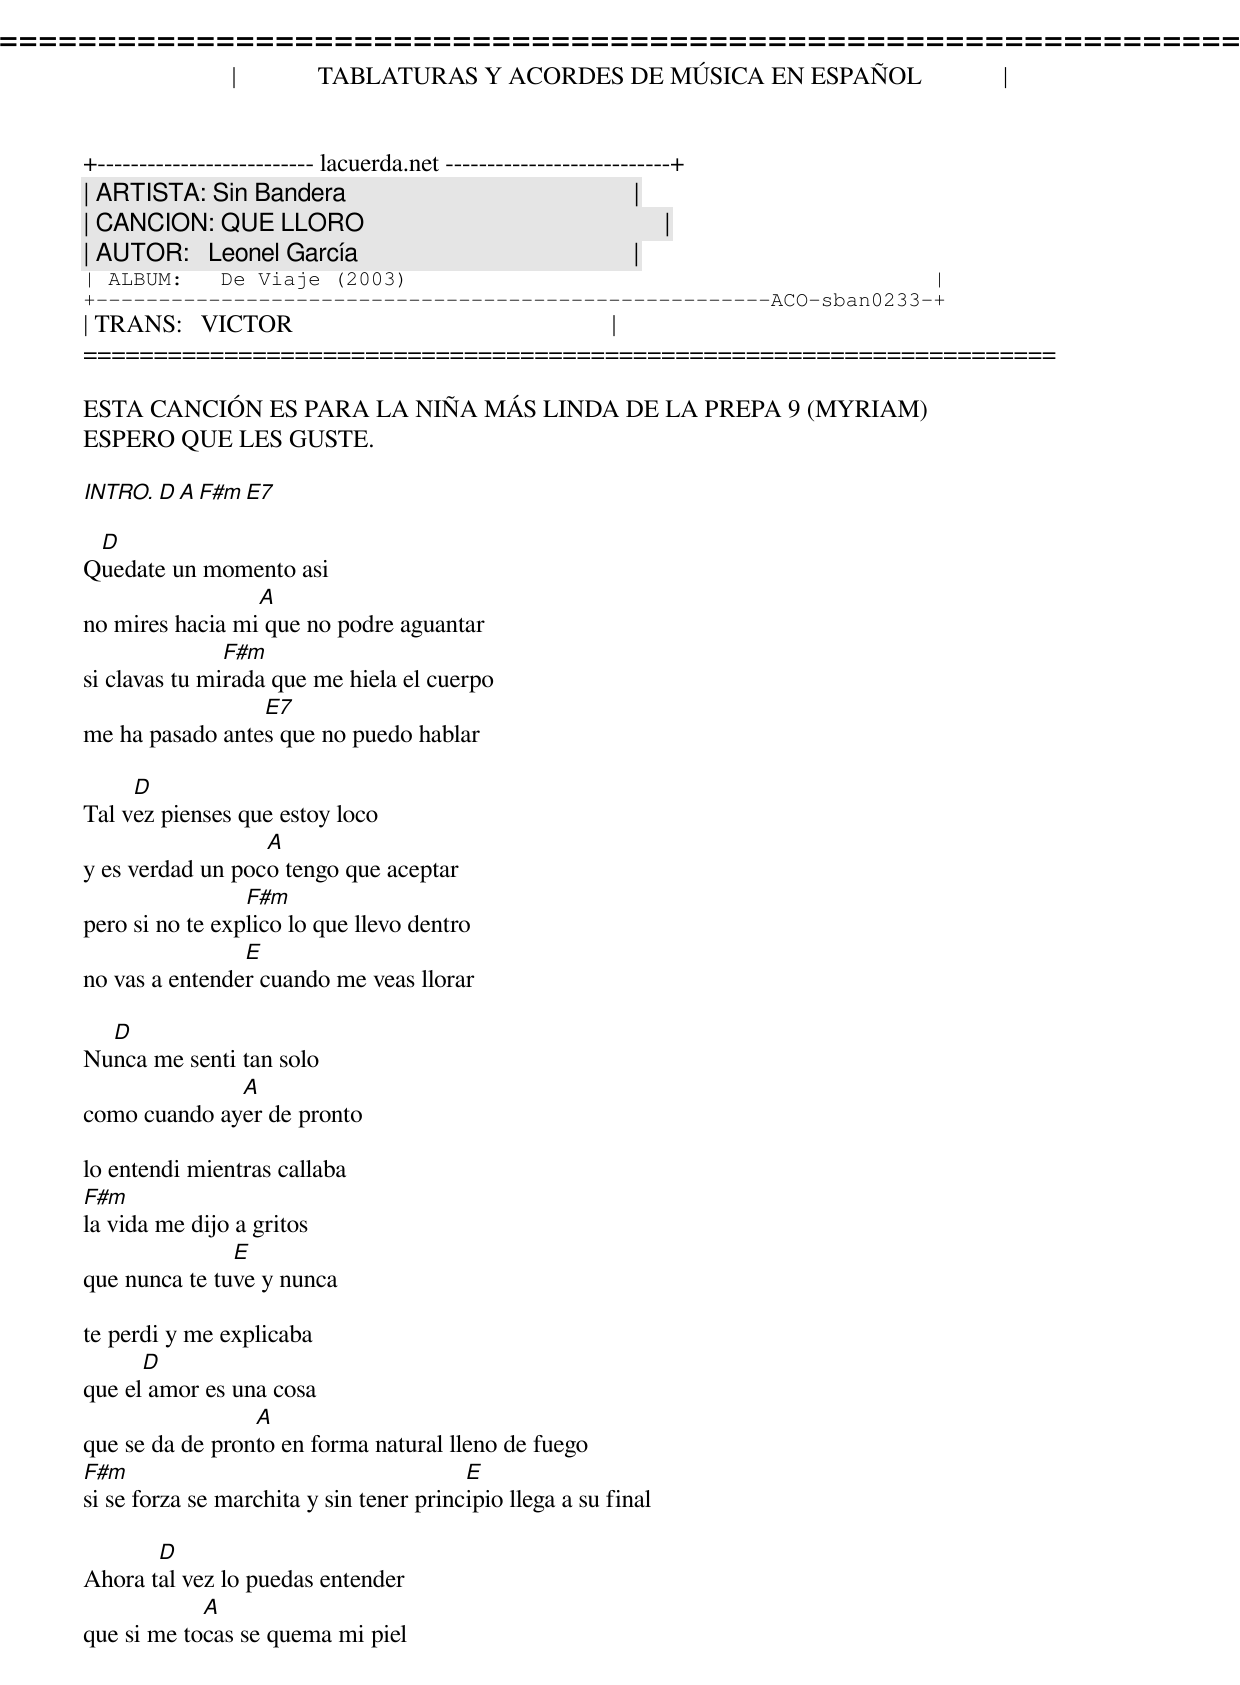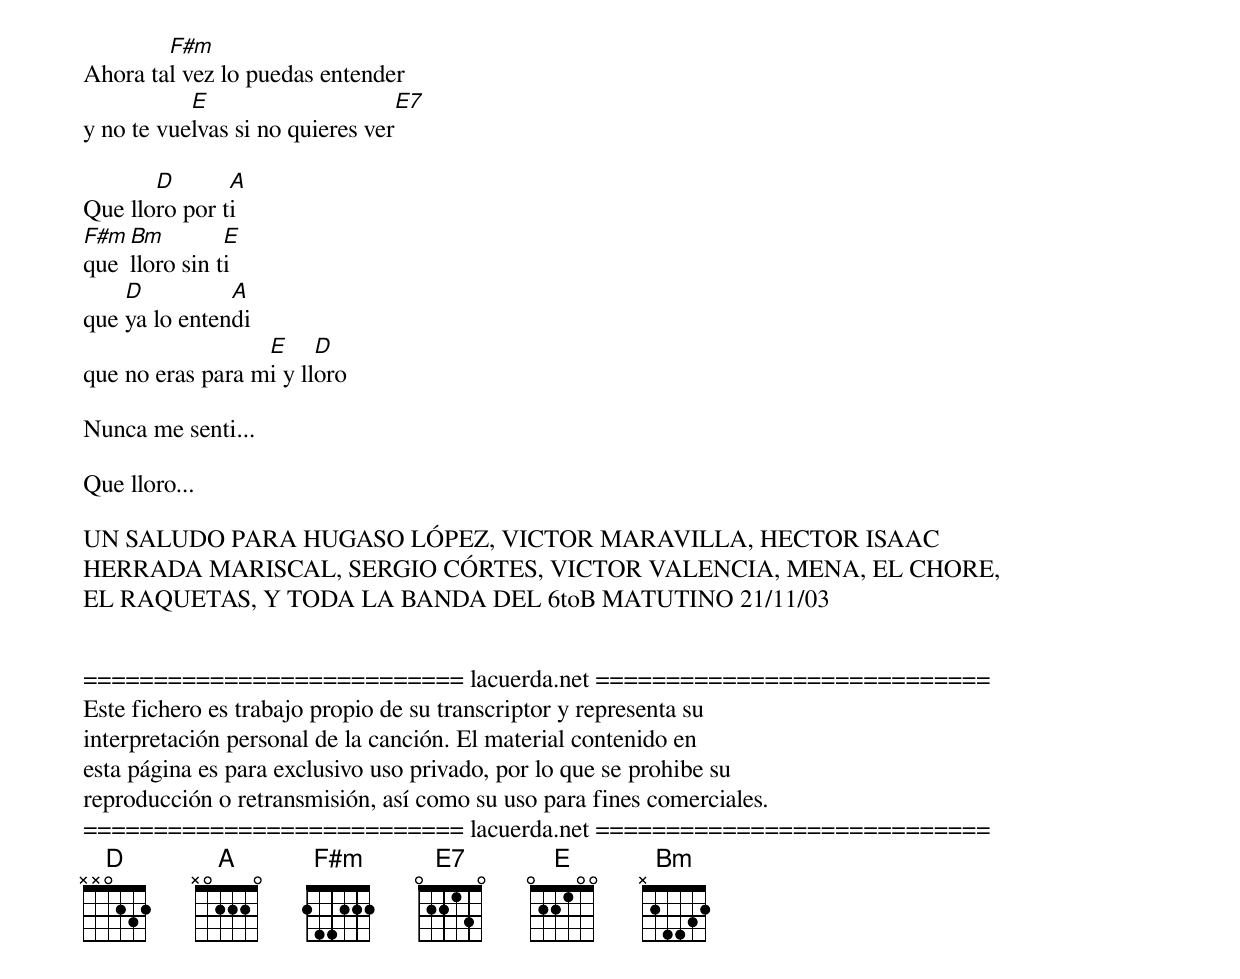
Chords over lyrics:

=====================================================================
|             TABLATURAS Y ACORDES DE MÚSICA EN ESPAÑOL             |
+-------------------------- lacuerda.net ---------------------------+
| ARTISTA: Sin Bandera                                              |
| CANCION: QUE LLORO                                                |
| AUTOR:   Leonel García                                            |
| ALBUM:   De Viaje (2003)                                          |
+------------------------------------------------------ACO-sban0233-+
| TRANS:   VICTOR                                                   |
=====================================================================

ESTA CANCIÓN ES PARA LA NIÑA MÁS LINDA DE LA PREPA 9 (MYRIAM)
ESPERO QUE LES GUSTE.

INTRO.   D A F#m E7

 D
Quedate un momento asi
                 A
no mires hacia mi que no podre aguantar
               F#m
si clavas tu mirada que me hiela el cuerpo
                 E7
me ha pasado antes que no puedo hablar

     D
Tal vez pienses que estoy loco
                  A
y es verdad un poco tengo que aceptar
                 F#m
pero si no te explico lo que llevo dentro
                E
no vas a entender cuando me veas llorar

  D
Nunca me senti tan solo
              A
como cuando ayer de pronto

lo entendi mientras callaba
F#m
la vida me dijo a gritos
               E
que nunca te tuve y nunca

te perdi y me explicaba
      D
que el amor es una cosa
                 A
que se da de pronto en forma natural lleno de fuego
F#m                                      E
si se forza se marchita y sin tener principio llega a su final

       D
Ahora tal vez lo puedas entender
            A
que si me tocas se quema mi piel
        F#m
Ahora tal vez lo puedas entender
           E                     E7
y no te vuelvas si no quieres ver

       D       A
Que lloro por ti
F#m Bm         E
que lloro sin ti
    D          A
que ya lo entendi
                  E     D
que no eras para mi y lloro

Nunca me senti...

Que lloro...

UN SALUDO PARA HUGASO LÓPEZ, VICTOR MARAVILLA, HECTOR ISAAC
HERRADA MARISCAL, SERGIO CÓRTES, VICTOR VALENCIA, MENA, EL CHORE,
EL RAQUETAS, Y TODA LA BANDA DEL 6toB MATUTINO 21/11/03


=========================== lacuerda.net ============================
Este fichero es trabajo propio de su transcriptor y representa su
interpretación personal de la canción. El material contenido en
esta página es para exclusivo uso privado, por lo que se prohibe su
reproducción o retransmisión, así como su uso para fines comerciales.
=========================== lacuerda.net ============================
